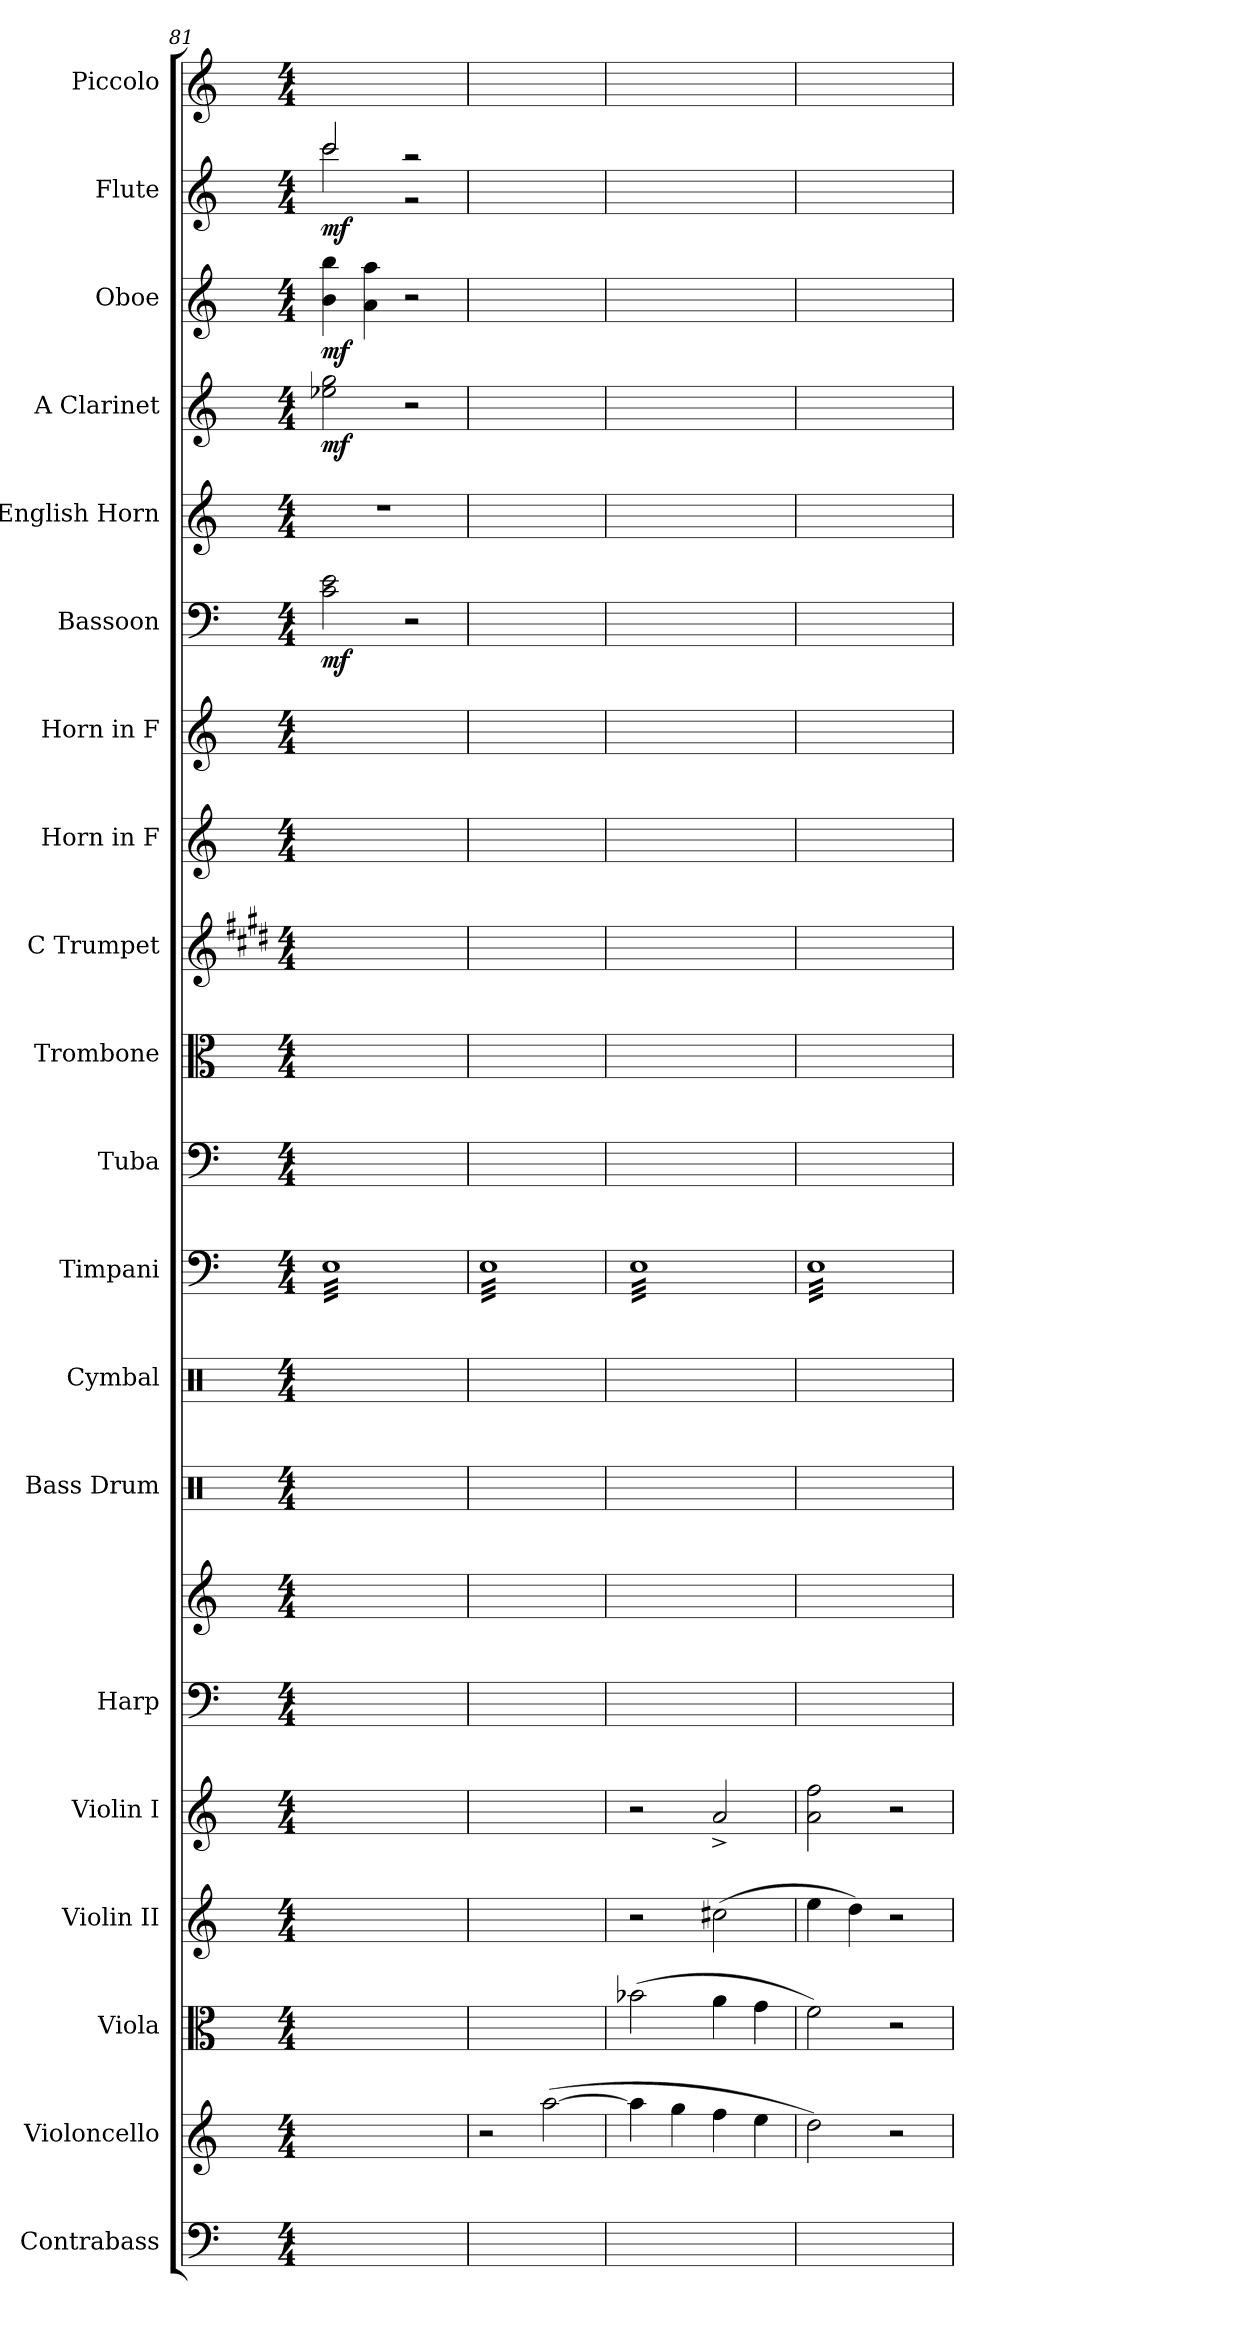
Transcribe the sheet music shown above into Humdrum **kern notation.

**kern	**kern	**kern	**kern	**kern	**kern	**kern	**kern	**kern	**kern	**kern	**kern	**kern	**kern	**kern	**kern	**dynam	**kern	**kern	**dynam	**kern	**dynam	**kern	**dynam	**kern
*part20	*part19	*part18	*part17	*part16	*part15	*part15	*part14	*part13	*part12	*part11	*part10	*part9	*part8	*part7	*part6	*part6	*part5	*part4	*part4	*part3	*part3	*part2	*part2	*part1
*staff21	*staff20	*staff19	*staff18	*staff17	*staff16	*staff15	*staff14	*staff13	*staff12	*staff11	*staff10	*staff9	*staff8	*staff7	*staff6	*staff6	*staff5	*staff4	*staff4	*staff3	*staff3	*staff2	*staff2	*staff1
*I"Contrabass	*I"Violoncello	*I"Viola	*I"Violin II	*I"Violin I	*I"Harp	*	*I"Bass Drum	*I"Cymbal	*I"Timpani	*I"Tuba	*I"Trombone	*I"C Trumpet	*I"Horn in F	*I"Horn in F	*I"Bassoon	*	*I"English Horn	*I"A Clarinet	*	*I"Oboe	*	*I"Flute	*	*I"Piccolo
*I'Cb.	*I'Vlc.	*I'Vla.	*I'Vln.II	*I'Vln.I	*I'Hrp.	*	*I'B. Dr.	*I'Cym.	*I'Timp.	*I'Tba.	*I'Trb.	*I'C Tpt.	*	*	*I'Bsn.	*	*I'E. Hn.	*I'A Cl.	*	*I'Ob.	*	*I'Fl.	*	*I'Picc.
*clefF4	*clefG2	*clefC3	*clefG2	*clefG2	*clefF4	*clefG2	*clefX	*clefX	*clefF4	*clefF4	*clefC3	*clefG2	*clefG2	*clefG2	*clefF4	*	*clefG2	*clefG2	*	*clefG2	*	*clefG2	*	*clefG2
*ITrd7c12	*	*	*	*	*	*	*	*	*	*	*	*	*ITrd4c7	*ITrd4c7	*	*	*ITrd4c7	*ITrd2c3	*	*	*	*	*	*ITrd-7c-12
*k[]	*k[]	*k[]	*k[]	*k[]	*k[]	*k[]	*k[]	*k[]	*k[]	*k[]	*k[]	*k[f#c#g#d#]	*k[b-]	*k[b-]	*k[]	*	*k[b-]	*k[f#c#g#]	*	*k[]	*	*k[]	*	*k[]
*M4/4	*M4/4	*M4/4	*M4/4	*M4/4	*M4/4	*M4/4	*M4/4	*M4/4	*M4/4	*M4/4	*M4/4	*M4/4	*M4/4	*M4/4	*M4/4	*	*M4/4	*M4/4	*	*M4/4	*	*M4/4	*	*M4/4
=81	=81	=81	=81	=81	=81	=81	=81	=81	=81	=81	=81	=81	=81	=81	=81	=81	=81	=81	=81	=81	=81	=81	=81	=81
*	*	*	*	*	*	*	*	*	*	*	*	*	*	*	*	*	*	*	*	*	*	*^	*	*
!	!	!	!	!	!	!	!	!	!	!	!	!	!	!	!	!LO:DY:b	!	!	!LO:DY:b	!	!LO:DY:b	!	!	!LO:DY:b	!
*	*	*	*	*	*	*	*	*	*tremolo	*	*	*	*	*	*	*	*	*	*	*	*	*	*	*	*
1ryy	1ryy	1ryy	1ryy	1ryy	1ryy	1ryy	1ryy	1ryy	32ELLL	1ryy	1ryy	1ryy	1ryy	1ryy	2c\ 2e\	mf	1r	2ccn\ 2ee\	mf	4b\ 4bb\	mf	2ccc/	2ccc\	mf	1ryy
.	.	.	.	.	.	.	.	.	32E	.	.	.	.	.	.	.	.	.	.	.	.	.	.	.	.
.	.	.	.	.	.	.	.	.	32E	.	.	.	.	.	.	.	.	.	.	.	.	.	.	.	.
.	.	.	.	.	.	.	.	.	32E	.	.	.	.	.	.	.	.	.	.	.	.	.	.	.	.
.	.	.	.	.	.	.	.	.	32E	.	.	.	.	.	.	.	.	.	.	.	.	.	.	.	.
.	.	.	.	.	.	.	.	.	32E	.	.	.	.	.	.	.	.	.	.	.	.	.	.	.	.
.	.	.	.	.	.	.	.	.	32E	.	.	.	.	.	.	.	.	.	.	.	.	.	.	.	.
.	.	.	.	.	.	.	.	.	32E	.	.	.	.	.	.	.	.	.	.	.	.	.	.	.	.
.	.	.	.	.	.	.	.	.	32E	.	.	.	.	.	.	.	.	.	.	4a\ 4aa\	.	.	.	.	.
.	.	.	.	.	.	.	.	.	32E	.	.	.	.	.	.	.	.	.	.	.	.	.	.	.	.
.	.	.	.	.	.	.	.	.	32E	.	.	.	.	.	.	.	.	.	.	.	.	.	.	.	.
.	.	.	.	.	.	.	.	.	32E	.	.	.	.	.	.	.	.	.	.	.	.	.	.	.	.
.	.	.	.	.	.	.	.	.	32E	.	.	.	.	.	.	.	.	.	.	.	.	.	.	.	.
.	.	.	.	.	.	.	.	.	32E	.	.	.	.	.	.	.	.	.	.	.	.	.	.	.	.
.	.	.	.	.	.	.	.	.	32E	.	.	.	.	.	.	.	.	.	.	.	.	.	.	.	.
.	.	.	.	.	.	.	.	.	32E	.	.	.	.	.	.	.	.	.	.	.	.	.	.	.	.
.	.	.	.	.	.	.	.	.	32E	.	.	.	.	.	2r	.	.	2r	.	2r	.	2r	2r	.	.
.	.	.	.	.	.	.	.	.	32E	.	.	.	.	.	.	.	.	.	.	.	.	.	.	.	.
.	.	.	.	.	.	.	.	.	32E	.	.	.	.	.	.	.	.	.	.	.	.	.	.	.	.
.	.	.	.	.	.	.	.	.	32E	.	.	.	.	.	.	.	.	.	.	.	.	.	.	.	.
.	.	.	.	.	.	.	.	.	32E	.	.	.	.	.	.	.	.	.	.	.	.	.	.	.	.
.	.	.	.	.	.	.	.	.	32E	.	.	.	.	.	.	.	.	.	.	.	.	.	.	.	.
.	.	.	.	.	.	.	.	.	32E	.	.	.	.	.	.	.	.	.	.	.	.	.	.	.	.
.	.	.	.	.	.	.	.	.	32E	.	.	.	.	.	.	.	.	.	.	.	.	.	.	.	.
.	.	.	.	.	.	.	.	.	32E	.	.	.	.	.	.	.	.	.	.	.	.	.	.	.	.
.	.	.	.	.	.	.	.	.	32E	.	.	.	.	.	.	.	.	.	.	.	.	.	.	.	.
.	.	.	.	.	.	.	.	.	32E	.	.	.	.	.	.	.	.	.	.	.	.	.	.	.	.
.	.	.	.	.	.	.	.	.	32E	.	.	.	.	.	.	.	.	.	.	.	.	.	.	.	.
.	.	.	.	.	.	.	.	.	32E	.	.	.	.	.	.	.	.	.	.	.	.	.	.	.	.
.	.	.	.	.	.	.	.	.	32E	.	.	.	.	.	.	.	.	.	.	.	.	.	.	.	.
.	.	.	.	.	.	.	.	.	32E	.	.	.	.	.	.	.	.	.	.	.	.	.	.	.	.
.	.	.	.	.	.	.	.	.	32EJJJ	.	.	.	.	.	.	.	.	.	.	.	.	.	.	.	.
*	*	*	*	*	*	*	*	*	*	*	*	*	*	*	*	*	*	*	*	*	*	*v	*v	*	*
=82	=82	=82	=82	=82	=82	=82	=82	=82	=82	=82	=82	=82	=82	=82	=82	=82	=82	=82	=82	=82	=82	=82	=82	=82
1ryy	2r	1ryy	1ryy	1ryy	1ryy	1ryy	1ryy	1ryy	32ELLL	1ryy	1ryy	1ryy	1ryy	1ryy	1ryy	.	1ryy	1ryy	.	1ryy	.	1ryy	.	1ryy
.	.	.	.	.	.	.	.	.	32E	.	.	.	.	.	.	.	.	.	.	.	.	.	.	.
.	.	.	.	.	.	.	.	.	32E	.	.	.	.	.	.	.	.	.	.	.	.	.	.	.
.	.	.	.	.	.	.	.	.	32E	.	.	.	.	.	.	.	.	.	.	.	.	.	.	.
.	.	.	.	.	.	.	.	.	32E	.	.	.	.	.	.	.	.	.	.	.	.	.	.	.
.	.	.	.	.	.	.	.	.	32E	.	.	.	.	.	.	.	.	.	.	.	.	.	.	.
.	.	.	.	.	.	.	.	.	32E	.	.	.	.	.	.	.	.	.	.	.	.	.	.	.
.	.	.	.	.	.	.	.	.	32E	.	.	.	.	.	.	.	.	.	.	.	.	.	.	.
.	.	.	.	.	.	.	.	.	32E	.	.	.	.	.	.	.	.	.	.	.	.	.	.	.
.	.	.	.	.	.	.	.	.	32E	.	.	.	.	.	.	.	.	.	.	.	.	.	.	.
.	.	.	.	.	.	.	.	.	32E	.	.	.	.	.	.	.	.	.	.	.	.	.	.	.
.	.	.	.	.	.	.	.	.	32E	.	.	.	.	.	.	.	.	.	.	.	.	.	.	.
.	.	.	.	.	.	.	.	.	32E	.	.	.	.	.	.	.	.	.	.	.	.	.	.	.
.	.	.	.	.	.	.	.	.	32E	.	.	.	.	.	.	.	.	.	.	.	.	.	.	.
.	.	.	.	.	.	.	.	.	32E	.	.	.	.	.	.	.	.	.	.	.	.	.	.	.
.	.	.	.	.	.	.	.	.	32E	.	.	.	.	.	.	.	.	.	.	.	.	.	.	.
.	(>[2aa\	.	.	.	.	.	.	.	32E	.	.	.	.	.	.	.	.	.	.	.	.	.	.	.
.	.	.	.	.	.	.	.	.	32E	.	.	.	.	.	.	.	.	.	.	.	.	.	.	.
.	.	.	.	.	.	.	.	.	32E	.	.	.	.	.	.	.	.	.	.	.	.	.	.	.
.	.	.	.	.	.	.	.	.	32E	.	.	.	.	.	.	.	.	.	.	.	.	.	.	.
.	.	.	.	.	.	.	.	.	32E	.	.	.	.	.	.	.	.	.	.	.	.	.	.	.
.	.	.	.	.	.	.	.	.	32E	.	.	.	.	.	.	.	.	.	.	.	.	.	.	.
.	.	.	.	.	.	.	.	.	32E	.	.	.	.	.	.	.	.	.	.	.	.	.	.	.
.	.	.	.	.	.	.	.	.	32E	.	.	.	.	.	.	.	.	.	.	.	.	.	.	.
.	.	.	.	.	.	.	.	.	32E	.	.	.	.	.	.	.	.	.	.	.	.	.	.	.
.	.	.	.	.	.	.	.	.	32E	.	.	.	.	.	.	.	.	.	.	.	.	.	.	.
.	.	.	.	.	.	.	.	.	32E	.	.	.	.	.	.	.	.	.	.	.	.	.	.	.
.	.	.	.	.	.	.	.	.	32E	.	.	.	.	.	.	.	.	.	.	.	.	.	.	.
.	.	.	.	.	.	.	.	.	32E	.	.	.	.	.	.	.	.	.	.	.	.	.	.	.
.	.	.	.	.	.	.	.	.	32E	.	.	.	.	.	.	.	.	.	.	.	.	.	.	.
.	.	.	.	.	.	.	.	.	32E	.	.	.	.	.	.	.	.	.	.	.	.	.	.	.
.	.	.	.	.	.	.	.	.	32EJJJ	.	.	.	.	.	.	.	.	.	.	.	.	.	.	.
=83	=83	=83	=83	=83	=83	=83	=83	=83	=83	=83	=83	=83	=83	=83	=83	=83	=83	=83	=83	=83	=83	=83	=83	=83
1ryy	4aa\]	(>2b-X\	2r	2r	1ryy	1ryy	1ryy	1ryy	32ELLL	1ryy	1ryy	1ryy	1ryy	1ryy	1ryy	.	1ryy	1ryy	.	1ryy	.	1ryy	.	1ryy
.	.	.	.	.	.	.	.	.	32E	.	.	.	.	.	.	.	.	.	.	.	.	.	.	.
.	.	.	.	.	.	.	.	.	32E	.	.	.	.	.	.	.	.	.	.	.	.	.	.	.
.	.	.	.	.	.	.	.	.	32E	.	.	.	.	.	.	.	.	.	.	.	.	.	.	.
.	.	.	.	.	.	.	.	.	32E	.	.	.	.	.	.	.	.	.	.	.	.	.	.	.
.	.	.	.	.	.	.	.	.	32E	.	.	.	.	.	.	.	.	.	.	.	.	.	.	.
.	.	.	.	.	.	.	.	.	32E	.	.	.	.	.	.	.	.	.	.	.	.	.	.	.
.	.	.	.	.	.	.	.	.	32E	.	.	.	.	.	.	.	.	.	.	.	.	.	.	.
.	4gg\	.	.	.	.	.	.	.	32E	.	.	.	.	.	.	.	.	.	.	.	.	.	.	.
.	.	.	.	.	.	.	.	.	32E	.	.	.	.	.	.	.	.	.	.	.	.	.	.	.
.	.	.	.	.	.	.	.	.	32E	.	.	.	.	.	.	.	.	.	.	.	.	.	.	.
.	.	.	.	.	.	.	.	.	32E	.	.	.	.	.	.	.	.	.	.	.	.	.	.	.
.	.	.	.	.	.	.	.	.	32E	.	.	.	.	.	.	.	.	.	.	.	.	.	.	.
.	.	.	.	.	.	.	.	.	32E	.	.	.	.	.	.	.	.	.	.	.	.	.	.	.
.	.	.	.	.	.	.	.	.	32E	.	.	.	.	.	.	.	.	.	.	.	.	.	.	.
.	.	.	.	.	.	.	.	.	32E	.	.	.	.	.	.	.	.	.	.	.	.	.	.	.
.	4ff\	4a\	(>2cc#X\	2a^/	.	.	.	.	32E	.	.	.	.	.	.	.	.	.	.	.	.	.	.	.
.	.	.	.	.	.	.	.	.	32E	.	.	.	.	.	.	.	.	.	.	.	.	.	.	.
.	.	.	.	.	.	.	.	.	32E	.	.	.	.	.	.	.	.	.	.	.	.	.	.	.
.	.	.	.	.	.	.	.	.	32E	.	.	.	.	.	.	.	.	.	.	.	.	.	.	.
.	.	.	.	.	.	.	.	.	32E	.	.	.	.	.	.	.	.	.	.	.	.	.	.	.
.	.	.	.	.	.	.	.	.	32E	.	.	.	.	.	.	.	.	.	.	.	.	.	.	.
.	.	.	.	.	.	.	.	.	32E	.	.	.	.	.	.	.	.	.	.	.	.	.	.	.
.	.	.	.	.	.	.	.	.	32E	.	.	.	.	.	.	.	.	.	.	.	.	.	.	.
.	4ee\	4g\	.	.	.	.	.	.	32E	.	.	.	.	.	.	.	.	.	.	.	.	.	.	.
.	.	.	.	.	.	.	.	.	32E	.	.	.	.	.	.	.	.	.	.	.	.	.	.	.
.	.	.	.	.	.	.	.	.	32E	.	.	.	.	.	.	.	.	.	.	.	.	.	.	.
.	.	.	.	.	.	.	.	.	32E	.	.	.	.	.	.	.	.	.	.	.	.	.	.	.
.	.	.	.	.	.	.	.	.	32E	.	.	.	.	.	.	.	.	.	.	.	.	.	.	.
.	.	.	.	.	.	.	.	.	32E	.	.	.	.	.	.	.	.	.	.	.	.	.	.	.
.	.	.	.	.	.	.	.	.	32E	.	.	.	.	.	.	.	.	.	.	.	.	.	.	.
.	.	.	.	.	.	.	.	.	32EJJJ	.	.	.	.	.	.	.	.	.	.	.	.	.	.	.
=84	=84	=84	=84	=84	=84	=84	=84	=84	=84	=84	=84	=84	=84	=84	=84	=84	=84	=84	=84	=84	=84	=84	=84	=84
1ryy	2dd\)	2f\)	4ee\	2a\ 2ff\	1ryy	1ryy	1ryy	1ryy	32ELLL	1ryy	1ryy	1ryy	1ryy	1ryy	1ryy	.	1ryy	1ryy	.	1ryy	.	1ryy	.	1ryy
.	.	.	.	.	.	.	.	.	32E	.	.	.	.	.	.	.	.	.	.	.	.	.	.	.
.	.	.	.	.	.	.	.	.	32E	.	.	.	.	.	.	.	.	.	.	.	.	.	.	.
.	.	.	.	.	.	.	.	.	32E	.	.	.	.	.	.	.	.	.	.	.	.	.	.	.
.	.	.	.	.	.	.	.	.	32E	.	.	.	.	.	.	.	.	.	.	.	.	.	.	.
.	.	.	.	.	.	.	.	.	32E	.	.	.	.	.	.	.	.	.	.	.	.	.	.	.
.	.	.	.	.	.	.	.	.	32E	.	.	.	.	.	.	.	.	.	.	.	.	.	.	.
.	.	.	.	.	.	.	.	.	32E	.	.	.	.	.	.	.	.	.	.	.	.	.	.	.
.	.	.	4dd\)	.	.	.	.	.	32E	.	.	.	.	.	.	.	.	.	.	.	.	.	.	.
.	.	.	.	.	.	.	.	.	32E	.	.	.	.	.	.	.	.	.	.	.	.	.	.	.
.	.	.	.	.	.	.	.	.	32E	.	.	.	.	.	.	.	.	.	.	.	.	.	.	.
.	.	.	.	.	.	.	.	.	32E	.	.	.	.	.	.	.	.	.	.	.	.	.	.	.
.	.	.	.	.	.	.	.	.	32E	.	.	.	.	.	.	.	.	.	.	.	.	.	.	.
.	.	.	.	.	.	.	.	.	32E	.	.	.	.	.	.	.	.	.	.	.	.	.	.	.
.	.	.	.	.	.	.	.	.	32E	.	.	.	.	.	.	.	.	.	.	.	.	.	.	.
.	.	.	.	.	.	.	.	.	32E	.	.	.	.	.	.	.	.	.	.	.	.	.	.	.
.	2r	2r	2r	2r	.	.	.	.	32E	.	.	.	.	.	.	.	.	.	.	.	.	.	.	.
.	.	.	.	.	.	.	.	.	32E	.	.	.	.	.	.	.	.	.	.	.	.	.	.	.
.	.	.	.	.	.	.	.	.	32E	.	.	.	.	.	.	.	.	.	.	.	.	.	.	.
.	.	.	.	.	.	.	.	.	32E	.	.	.	.	.	.	.	.	.	.	.	.	.	.	.
.	.	.	.	.	.	.	.	.	32E	.	.	.	.	.	.	.	.	.	.	.	.	.	.	.
.	.	.	.	.	.	.	.	.	32E	.	.	.	.	.	.	.	.	.	.	.	.	.	.	.
.	.	.	.	.	.	.	.	.	32E	.	.	.	.	.	.	.	.	.	.	.	.	.	.	.
.	.	.	.	.	.	.	.	.	32E	.	.	.	.	.	.	.	.	.	.	.	.	.	.	.
.	.	.	.	.	.	.	.	.	32E	.	.	.	.	.	.	.	.	.	.	.	.	.	.	.
.	.	.	.	.	.	.	.	.	32E	.	.	.	.	.	.	.	.	.	.	.	.	.	.	.
.	.	.	.	.	.	.	.	.	32E	.	.	.	.	.	.	.	.	.	.	.	.	.	.	.
.	.	.	.	.	.	.	.	.	32E	.	.	.	.	.	.	.	.	.	.	.	.	.	.	.
.	.	.	.	.	.	.	.	.	32E	.	.	.	.	.	.	.	.	.	.	.	.	.	.	.
.	.	.	.	.	.	.	.	.	32E	.	.	.	.	.	.	.	.	.	.	.	.	.	.	.
.	.	.	.	.	.	.	.	.	32E	.	.	.	.	.	.	.	.	.	.	.	.	.	.	.
.	.	.	.	.	.	.	.	.	32EJJJ	.	.	.	.	.	.	.	.	.	.	.	.	.	.	.
*	*	*	*	*	*	*	*	*	*Xtremolo	*	*	*	*	*	*	*	*	*	*	*	*	*	*	*
=	=	=	=	=	=	=	=	=	=	=	=	=	=	=	=	=	=	=	=	=	=	=	=	=
*-	*-	*-	*-	*-	*-	*-	*-	*-	*-	*-	*-	*-	*-	*-	*-	*-	*-	*-	*-	*-	*-	*-	*-	*-
